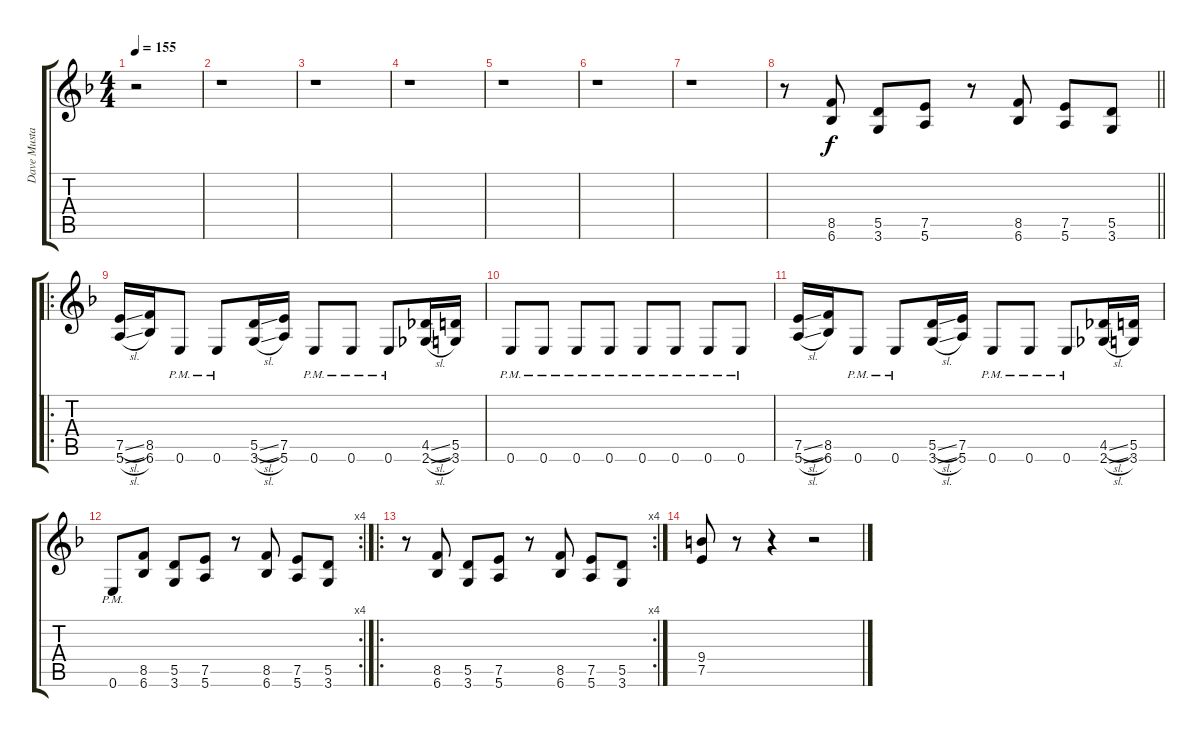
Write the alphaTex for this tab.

\track ("Dave Mustaine" "Dave Musta") {instrument distortionguitar}
\staff {score tabs}
\tuning (E4 B3 G3 D3 A2 E2) {hide}
\ts (4 4)
\tempo 155
\clef g2
\ks f
r.2{dy f} |
r.1 |
r.1 |
r.1 |
r.1 |
r.1 |
r.1 |
\barLineRight lightlight
r.8 (8.5 6.6).8 (5.5 3.6).8 (7.5 5.6).8 r.8 (8.5 6.6).8 (7.5 5.6).8 (5.5 3.6).8 |
\ro
(7.5{sl} 5.6{sl}).16 (8.5 6.6).16 0.6{pm}.8 0.6{pm}.8 (5.5{sl} 3.6{sl}).16 (7.5 5.6).16 0.6{pm}.8 0.6{pm}.8 0.6{pm}.8 (4.5{sl} 2.6{sl}).16 (5.5 3.6).16 |
0.6{pm}.8 0.6{pm}.8 0.6{pm}.8 0.6{pm}.8 0.6{pm}.8 0.6{pm}.8 0.6{pm}.8 0.6{pm}.8 |
(7.5{sl} 5.6{sl}).16 (8.5 6.6).16 0.6{pm}.8 0.6{pm}.8 (5.5{sl} 3.6{sl}).16 (7.5 5.6).16 0.6{pm}.8 0.6{pm}.8 0.6{pm}.8 (4.5{sl} 2.6{sl}).16 (5.5 3.6).16 |
\rc 4
0.6{pm}.8 (8.5 6.6).8 (5.5 3.6).8 (7.5 5.6).8 r.8 (8.5 6.6).8 (7.5 5.6).8 (5.5 3.6).8 |
\ro
\rc 4
r.8 (8.5 6.6).8 (5.5 3.6).8 (7.5 5.6).8 r.8 (8.5 6.6).8 (7.5 5.6).8 (5.5 3.6).8 |
(9.4 7.5).8 r.8 r.4 r.2
